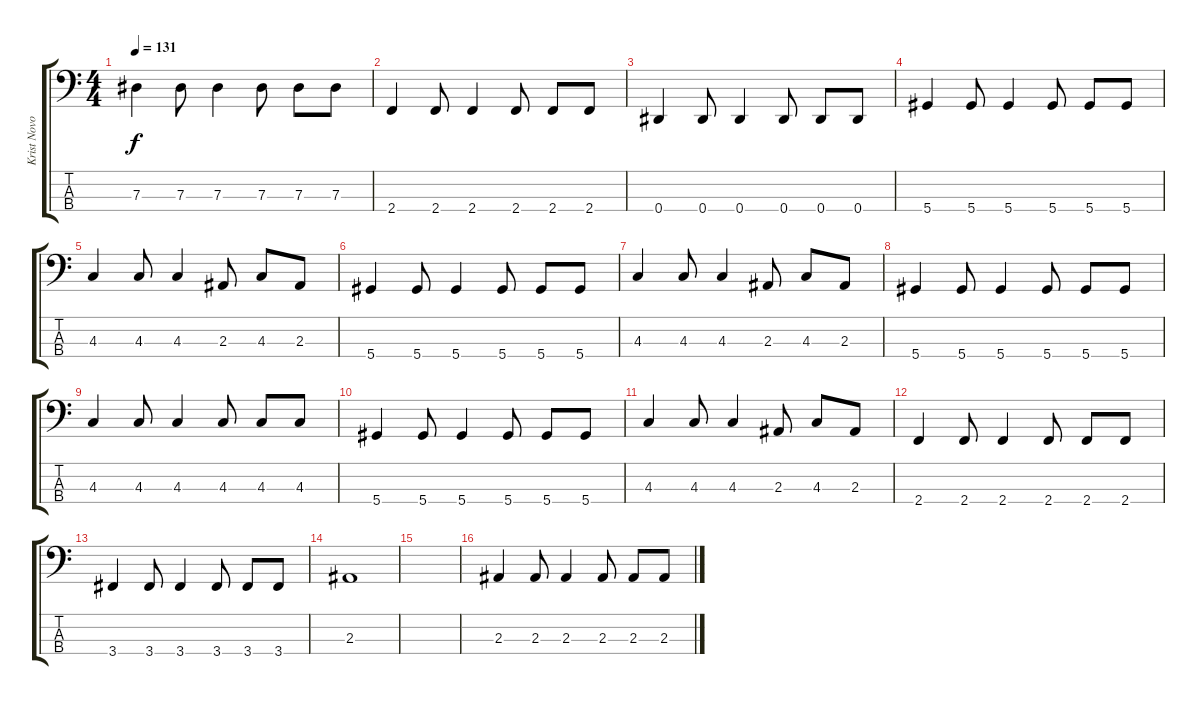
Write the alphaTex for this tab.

\track ("Krist Novoselic" "Krist Novo") {instrument electricbasspick}
\staff {score tabs}
\tuning (Gb2 Db2 Ab1 Eb1) {hide}
\ts (4 4)
\tempo 131
\clef f4
\ks c
7.3.4{dy f} 7.3.8 7.3.4 7.3.8 7.3.8 7.3.8 |
2.4.4 2.4.8 2.4.4 2.4.8 2.4.8 2.4.8 |
0.4.4 0.4.8 0.4.4 0.4.8 0.4.8 0.4.8 |
5.4.4 5.4.8 5.4.4 5.4.8 5.4.8 5.4.8 |
4.3.4 4.3.8 4.3.4 2.3.8 4.3.8 2.3.8 |
5.4.4 5.4.8 5.4.4 5.4.8 5.4.8 5.4.8 |
4.3.4 4.3.8 4.3.4 2.3.8 4.3.8 2.3.8 |
5.4.4 5.4.8 5.4.4 5.4.8 5.4.8 5.4.8 |
4.3.4 4.3.8 4.3.4 4.3.8 4.3.8 4.3.8 |
5.4.4 5.4.8 5.4.4 5.4.8 5.4.8 5.4.8 |
4.3.4 4.3.8 4.3.4 2.3.8 4.3.8 2.3.8 |
2.4.4 2.4.8 2.4.4 2.4.8 2.4.8 2.4.8 |
3.4.4 3.4.8 3.4.4 3.4.8 3.4.8 3.4.8 |
2.3.1 |
|
2.3.4 2.3.8 2.3.4 2.3.8 2.3.8 2.3{ss}.8
